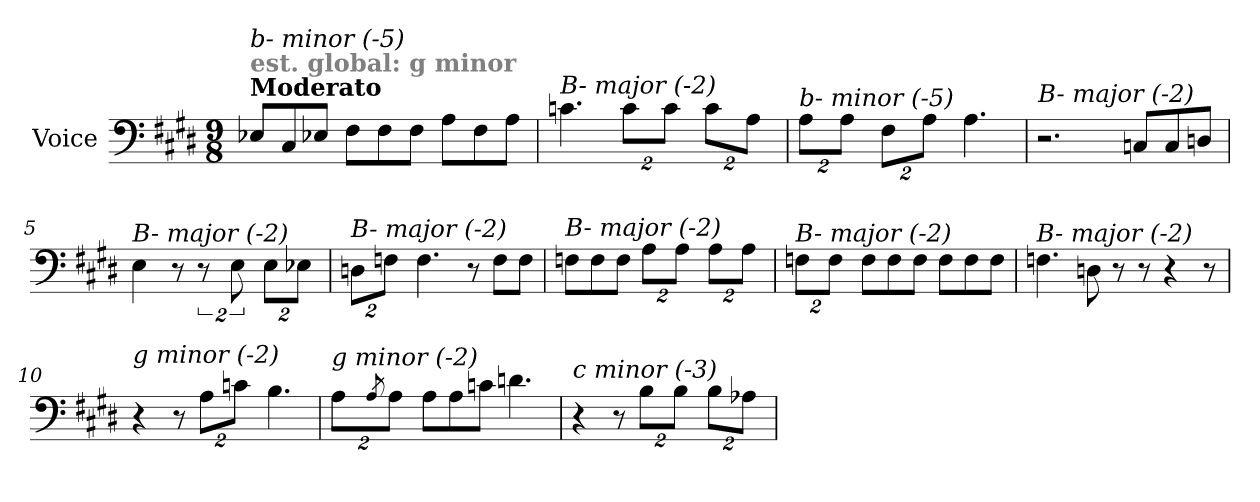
**kern
*part1
*staff1
*I"Voice
*clefF4
*k[f#c#g#d#]
*E:
*M9/8
=1
!LO:TX:a:B:t=Moderato
!LO:TX:a:B:color=#808080:t=est. global&colon; g minor
!LO:TX:i:t=b- minor (-5)
8E-Xi/L
8C#/
8E-Xi/J
8F#\L
8F#\
8F#\J
8A\L
8F#\
8A\J
=2
!LO:TX:i:t=B- major (-2)
4.cn\
16%3c\L
16%3c\J
16%3c\L
16%3A\J
=3
!LO:TX:i:t=b- minor (-5)
16%3A\L
16%3A\J
16%3F#\L
16%3A\J
4.A\
=4
!LO:TX:i:t=B- major (-2)
2.r
8Cn/L
8C/
8Dn/J
!!LO:LB:g=z
=5
!LO:TX:i:t=B- major (-2)
4E\
8r
16%3r
16%3E\
16%3E\L
16%3E-Xi\J
=6
!LO:TX:i:t=B- major (-2)
16%3Dn\L
16%3Fn\J
4.F\
8r
8F\L
8F\J
=7
!LO:TX:i:t=B- major (-2)
8Fn\L
8F\
8F\J
16%3A\L
16%3A\J
16%3A\L
16%3A\J
=8
!LO:TX:i:t=B- major (-2)
16%3Fn\L
16%3F\J
8F\L
8F\
8F\J
8F\L
8F\
8F\J
!!LO:LB:g=z
=9
!LO:TX:i:t=B- major (-2)
4.Fn\
8Dn\
8r
8r
4r
8r
=10
!LO:TX:i:t=g minor (-2)
4r
8r
16%3A\L
16%3cn\J
4.B\
=11
!LO:TX:i:t=g minor (-2)
16%3A\L
8qA/
16%3A\J
8A\L
8A\
8cn\J
4.dn\
=12
!LO:TX:i:t=c minor (-3)
4r
8r
16%3B\L
16%3B\J
16%3B\L
16%3A-Xi\J
=
*-
